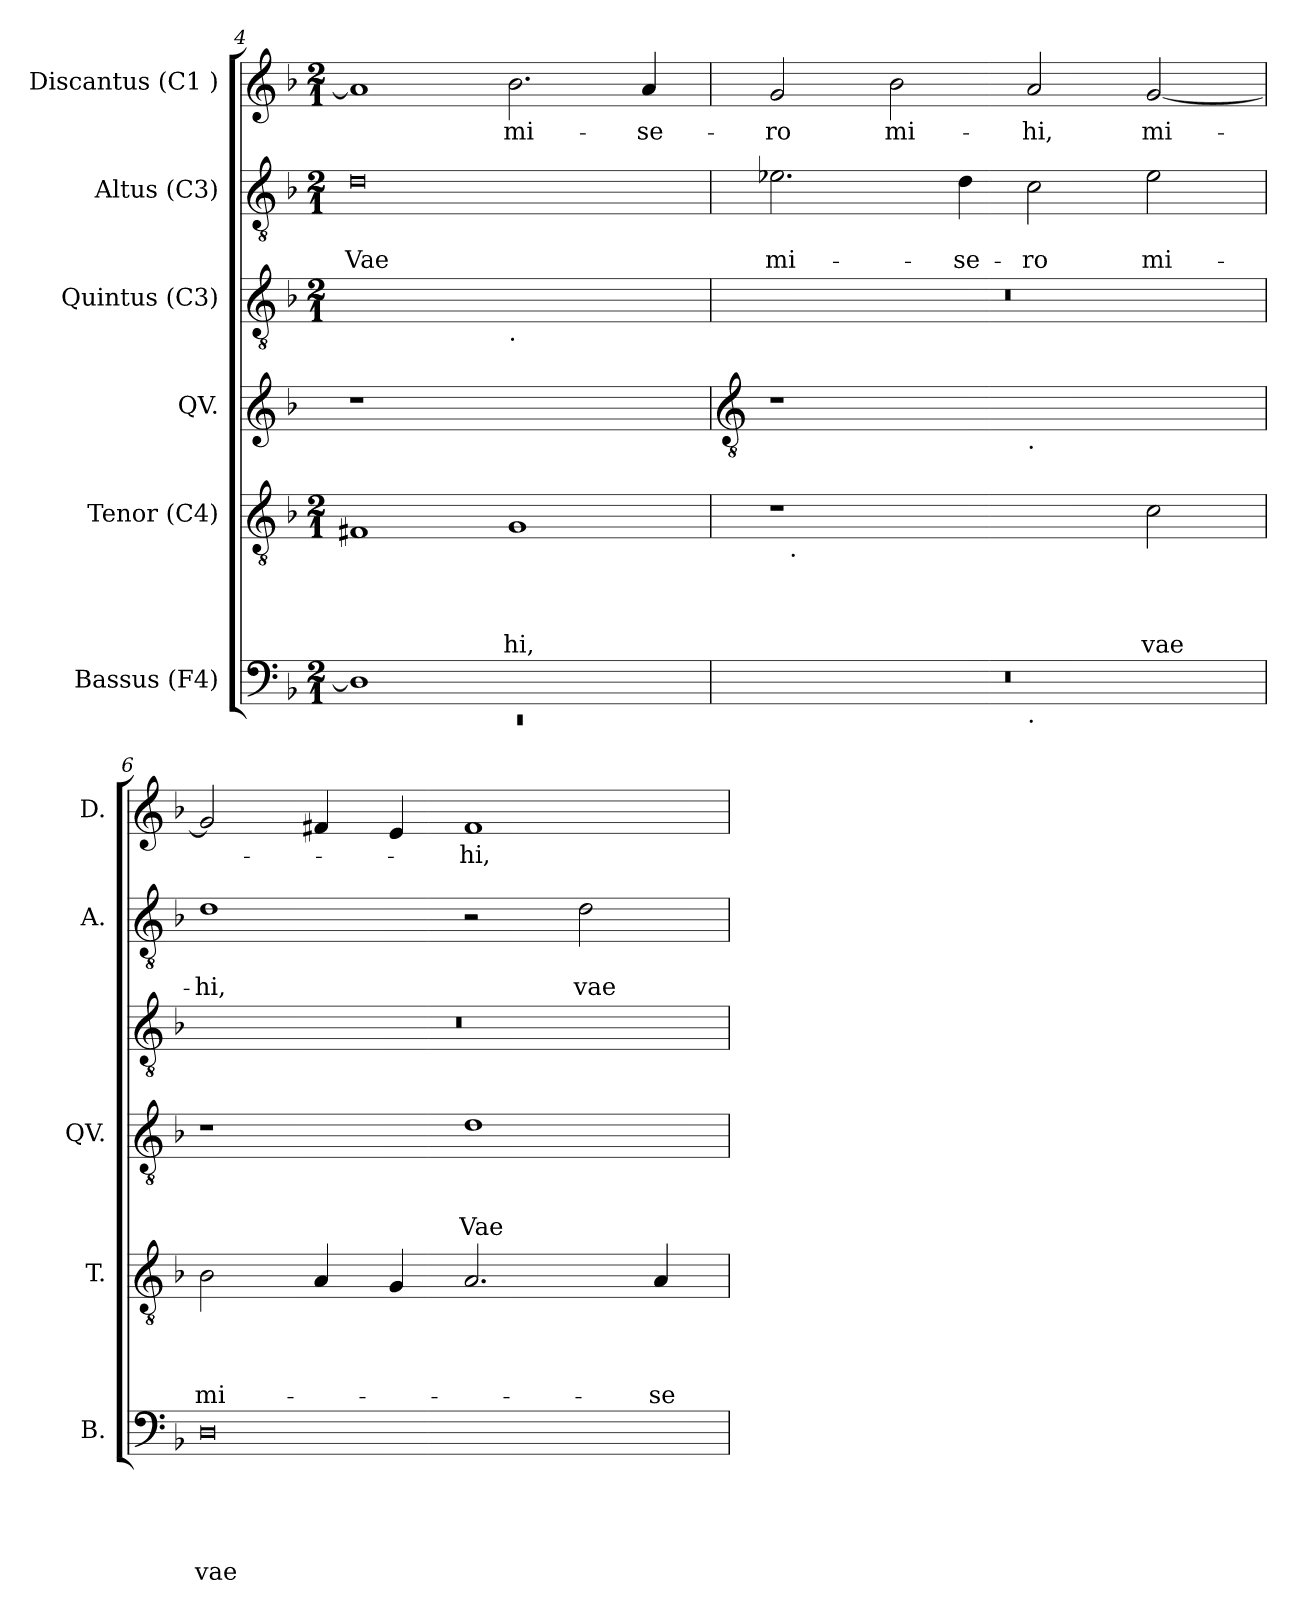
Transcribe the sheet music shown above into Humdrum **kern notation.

**kern	**text	**text	**text	**text	**text	**kern	**text	**text	**text	**text	**kern	**text	**text	**text	**kern	**kern	**text	**text	**kern	**text
*part6	*part6	*part6	*part6	*part6	*part6	*part5	*part5	*part5	*part5	*part5	*part4	*part4	*part4	*part4	*part3	*part2	*part2	*part2	*part1	*part1
*staff6	*staff6	*staff6	*staff6	*staff6	*staff6	*staff5	*staff5	*staff5	*staff5	*staff5	*staff4	*staff4	*staff4	*staff4	*staff3	*staff2	*staff2	*staff2	*staff1	*staff1
*I"Bassus (F4)	*	*	*	*	*	*I"Tenor (C4)	*	*	*	*	*I"QV.	*	*	*	*I"Quintus (C3)	*I"Altus (C3)	*	*	*I"Discantus (C1 )	*
*I'B.	*	*	*	*	*	*I'T.	*	*	*	*	*I'QV.	*	*	*	*	*I'A.	*	*	*I'D.	*
*clefF4	*	*	*	*	*	*clefGv2	*	*	*	*	*clefG2	*	*	*	*clefGv2	*clefGv2	*	*	*clefG2	*
*k[b-]	*	*	*	*	*	*k[b-]	*	*	*	*	*k[b-]	*	*	*	*k[b-]	*k[b-]	*	*	*k[b-]	*
*F:	*	*	*	*	*	*F:	*	*	*	*	*F:	*	*	*	*F:	*F:	*	*	*F:	*
*M2/1	*	*	*	*	*	*M2/1	*	*	*	*	*	*	*	*	*M2/1	*M2/1	*	*	*M2/1	*
=4	=4	=4	=4	=4	=4	=4	=4	=4	=4	=4	=4	=4	=4	=4	=4	=4	=4	=4	=4	=4
*^	*	*	*	*	*	*	*	*	*	*	*	*	*	*	*	*	*	*	*	*
!	!LO:N:vis=1	!	!	!	!	!	!	!	!	!	!	!	!	!	!	!	!	!	!LO:LY:b	!	!
1D]	0rEE	.	.	.	.	.	1F#X	.	.	.	.	1r	.	.	.	1ryy	0d	.	Vae	1a]	.
!	!	!	!	!	!	!	!	!	!	!	!	!	!	!	!	!LO:TX:b:t=.	!	!	!	!	!
!	!	!	!	!	!	!	!	!	!	!	!LO:LY:b	!	!	!	!	!	!	!	!	!	!LO:LY:b
1ryy	.	.	.	.	.	.	1G	.	.	.	-hi,	1ryy	.	.	.	1ryy	.	.	.	2.b-\	mi-
!	!	!	!	!	!	!	!	!	!	!	!	!	!	!	!	!	!	!	!	!	!LO:LY:b
.	.	.	.	.	.	.	.	.	.	.	.	.	.	.	.	.	.	.	.	4a/	-se-
!!LO:LB:g=z
=5	=5	=5	=5	=5	=5	=5	=5	=5	=5	=5	=5	=5	=5	=5	=5	=5	=5	=5	=5	=5	=5
*	*	*	*	*	*	*	*	*	*	*	*	*clefGv2	*	*	*	*	*	*	*	*	*
!	!	!	!	!	!	!	!	!	!	!	!	!	!	!	!	!	!	!	!LO:LY:b	!	!LO:LY:b
*	*	*	*	*	*	*	*^	*	*	*	*	*	*	*	*	*	*	*	*	*	*
0r	1ryy	.	.	.	.	.	1r	32ryy	.	.	.	.	1r	.	.	.	0r	2.e-X\	.	mi-	2g/	-ro
!	!	!	!	!	!	!	!	!LO:TX:b:t=.	!	!	!	!	!	!	!	!	!	!	!	!	!	!
.	.	.	.	.	.	.	.	1ryy	.	.	.	.	.	.	.	.	.	.	.	.	.	.
!	!	!	!	!	!	!	!	!	!	!	!	!	!	!	!	!	!	!	!	!	!	!LO:LY:b
.	.	.	.	.	.	.	.	.	.	.	.	.	.	.	.	.	.	.	.	.	2b-\	mi-
!	!	!	!	!	!	!	!	!	!	!	!	!	!	!	!	!	!	!	!	!LO:LY:b	!	!
.	.	.	.	.	.	.	.	.	.	.	.	.	.	.	.	.	.	4d\	.	-se-	.	.
!	!	!	!	!	!	!	!	!	!	!	!	!	!LO:TX:b:t=.	!	!	!	!	!	!	!	!	!
!	!LO:TX:b:t=.	!	!	!	!	!	!	!	!	!	!	!	!	!	!	!	!	!	!	!	!	!
!	!	!	!	!	!	!	!	!	!	!	!	!	!	!	!	!	!	!	!	!LO:LY:b	!	!LO:LY:b
.	1ryy	.	.	.	.	.	2ryy	.	.	.	.	.	1ryy	.	.	.	.	2c\	.	-ro	2a/	-hi,
.	.	.	.	.	.	.	.	2ryy	.	.	.	.	.	.	.	.	.	.	.	.	.	.
!	!	!	!	!	!	!	!	!	!	!	!	!LO:LY:b	!	!	!	!	!	!	!	!LO:LY:b	!	!LO:LY:b
.	.	.	.	.	.	.	2c\	.	.	.	.	vae	.	.	.	.	.	2e-\	.	mi-	[<2g/	mi-
.	.	.	.	.	.	.	.	4...ryy	.	.	.	.	.	.	.	.	.	.	.	.	.	.
=6	=6	=6	=6	=6	=6	=6	=6	=6	=6	=6	=6	=6	=6	=6	=6	=6	=6	=6	=6	=6	=6	=6
!	!	!	!	!	!	!LO:LY:b:rj	!	!	!	!	!	!LO:LY:b	!	!	!	!	!	!	!	!LO:LY:b	!	!
*v	*v	*	*	*	*	*	*	*	*	*	*	*	*	*	*	*	*	*	*	*	*	*
*	*	*	*	*	*	*v	*v	*	*	*	*	*	*	*	*	*	*	*	*	*	*
0D	.	.	.	.	vae	2B-\	.	.	.	mi-	1r	.	.	.	0r	1d	.	-hi,	2g/]	.
.	.	.	.	.	.	4A/	.	.	.	.	.	.	.	.	.	.	.	.	4f#X/	.
.	.	.	.	.	.	4G/	.	.	.	.	.	.	.	.	.	.	.	.	4e/	.
!	!	!	!	!	!	!	!	!	!	!	!	!	!	!LO:LY:b	!	!	!	!	!	!LO:LY:b
.	.	.	.	.	.	2.A/	.	.	.	.	1d	.	.	Vae	.	2r	.	.	1f#	-hi,
!	!	!	!	!	!	!	!	!	!	!	!	!	!	!	!	!	!	!LO:LY:b	!	!
.	.	.	.	.	.	.	.	.	.	.	.	.	.	.	.	2d\	.	vae	.	.
!	!	!	!	!	!	!	!	!	!	!LO:LY:b	!	!	!	!	!	!	!	!	!	!
.	.	.	.	.	.	4A/	.	.	.	-se-	.	.	.	.	.	.	.	.	.	.
=	=	=	=	=	=	=	=	=	=	=	=	=	=	=	=	=	=	=	=	=
*-	*-	*-	*-	*-	*-	*-	*-	*-	*-	*-	*-	*-	*-	*-	*-	*-	*-	*-	*-	*-
